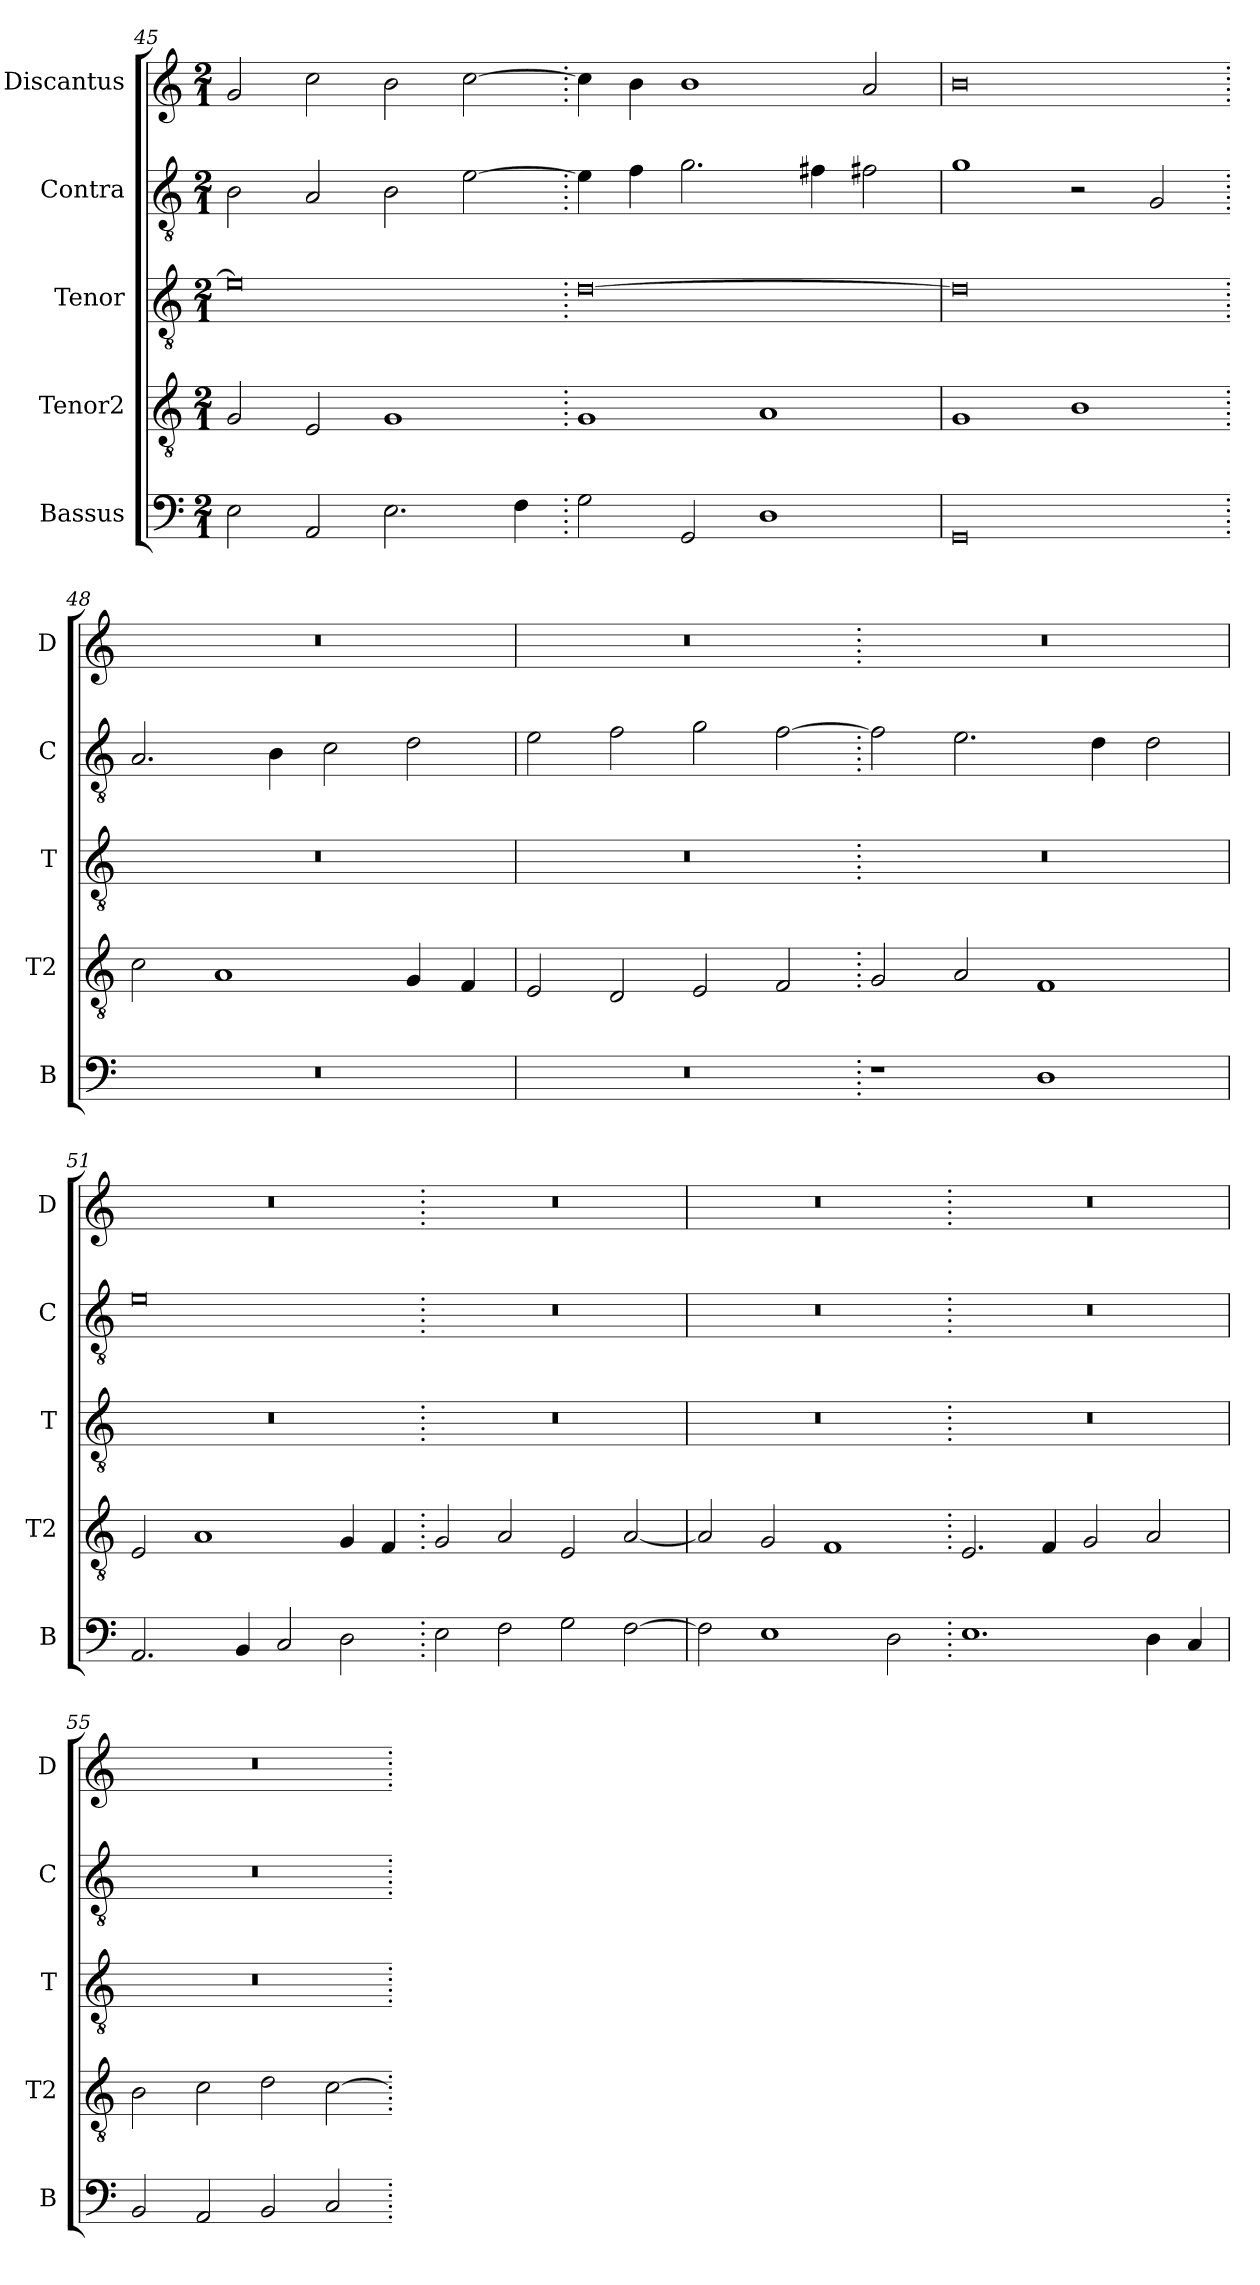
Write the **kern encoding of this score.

**kern	**kern	**kern	**kern	**kern
*part5	*part4	*part3	*part2	*part1
*staff5	*staff4	*staff3	*staff2	*staff1
*I"Bassus	*I"Tenor2	*I"Tenor	*I"Contra	*I"Discantus
*I'B	*I'T2	*I'T	*I'C	*I'D
*clefF4	*clefGv2	*clefGv2	*clefGv2	*clefG2
*k[]	*k[]	*k[]	*k[]	*k[]
*M2/1	*M2/1	*M2/1	*M2/1	*M2/1
=45	=45	=45	=45	=45
2E\	2G/	0e]	2B\	2g/
2AA/	2E/	.	2A/	2cc\
2.E\	1G	.	2B\	2b\
.	.	.	[2e\	[2cc\
4F\	.	.	.	.
=46.	=46.	=46.	=46.	=46.
2G\	1G	[0d	4e\]	4cc\]
.	.	.	4f\	4b\
2GG/	.	.	2.g\	1b
1D	1A	.	.	.
.	.	.	4f#X\	.
.	.	.	2f#X\	2a/
=47	=47	=47	=47	=47
0GG	1G	0d]	1g	0b
.	1B	.	2r	.
.	.	.	2G/	.
=48.	=48.	=48.	=48.	=48.
0r	2c\	0r	2.A/	0r
.	1A	.	.	.
.	.	.	4B\	.
.	.	.	2c\	.
.	4G/	.	2d\	.
.	4F/	.	.	.
=49	=49	=49	=49	=49
0r	2E/	0r	2e\	0r
.	2D/	.	2f\	.
.	2E/	.	2g\	.
.	2F/	.	[2f\	.
=50.	=50.	=50.	=50.	=50.
1r	2G/	0r	2f\]	0r
.	2A/	.	2.e\	.
1D	1F	.	.	.
.	.	.	4d\	.
.	.	.	2d\	.
=51	=51	=51	=51	=51
2.AA/	2E/	0r	0e	0r
.	1A	.	.	.
4BB/	.	.	.	.
2C/	.	.	.	.
2D\	4G/	.	.	.
.	4F/	.	.	.
=52.	=52.	=52.	=52.	=52.
2E\	2G/	0r	0r	0r
2F\	2A/	.	.	.
2G\	2E/	.	.	.
[2F\	[2A/	.	.	.
=53	=53	=53	=53	=53
2F\]	2A/]	0r	0r	0r
1E	2G/	.	.	.
.	1F	.	.	.
2D\	.	.	.	.
=54.	=54.	=54.	=54.	=54.
1.E	2.E/	0r	0r	0r
.	4F/	.	.	.
.	2G/	.	.	.
4D\	2A/	.	.	.
4C/	.	.	.	.
=55	=55	=55	=55	=55
2BB/	2B\	0r	0r	0r
2AA/	2c\	.	.	.
2BB/	2d\	.	.	.
2C/	[2c\	.	.	.
=.	=.	=.	=.	=.
*-	*-	*-	*-	*-
